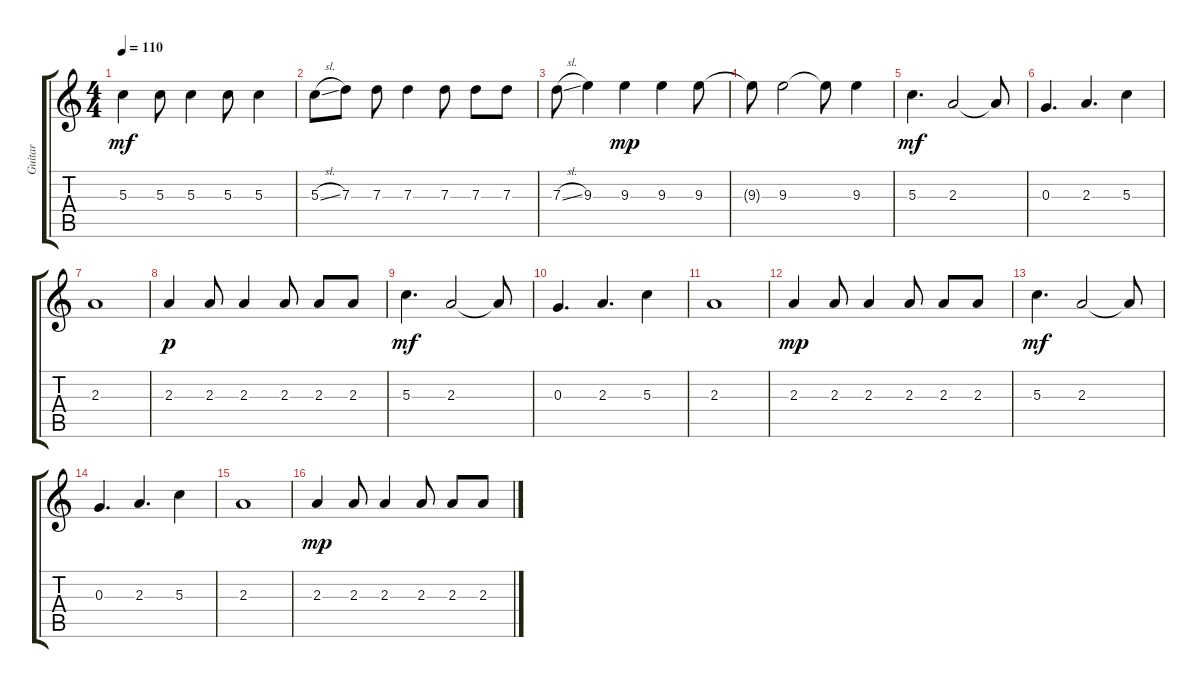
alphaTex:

\track ("Guitar" "Guitar") {instrument electricguitarjazz}
\staff {score tabs}
\tuning (E4 B3 G3 D3 A2 E2) {hide}
\ts (4 4)
\tempo 110
\clef g2
\ks c
5.3.4{dy mf} 5.3.8 5.3.4 5.3.8 5.3.4 |
5.3{sl}.8 7.3.8 7.3.8 7.3.4 7.3.8 7.3.8 7.3.8 |
7.3{sl}.8 9.3.4 9.3.4{dy mp} 9.3.4 9.3.8 |
9.3{t}.8 9.3.2 9.3{t}.8 9.3.4 |
5.3.4{d dy mf} 2.3.2 2.3{t}.8 |
0.3.4{d} 2.3.4{d} 5.3.4 |
2.3.1 |
2.3.4{dy p} 2.3.8 2.3.4 2.3.8 2.3.8 2.3.8 |
5.3.4{d dy mf} 2.3.2 2.3{t}.8 |
0.3.4{d} 2.3.4{d} 5.3.4 |
2.3.1 |
2.3.4{dy mp} 2.3.8 2.3.4 2.3.8 2.3.8 2.3.8 |
5.3.4{d dy mf} 2.3.2 2.3{t}.8 |
0.3.4{d} 2.3.4{d} 5.3.4 |
2.3.1 |
2.3.4{dy mp} 2.3.8 2.3.4 2.3.8 2.3.8 2.3.8
